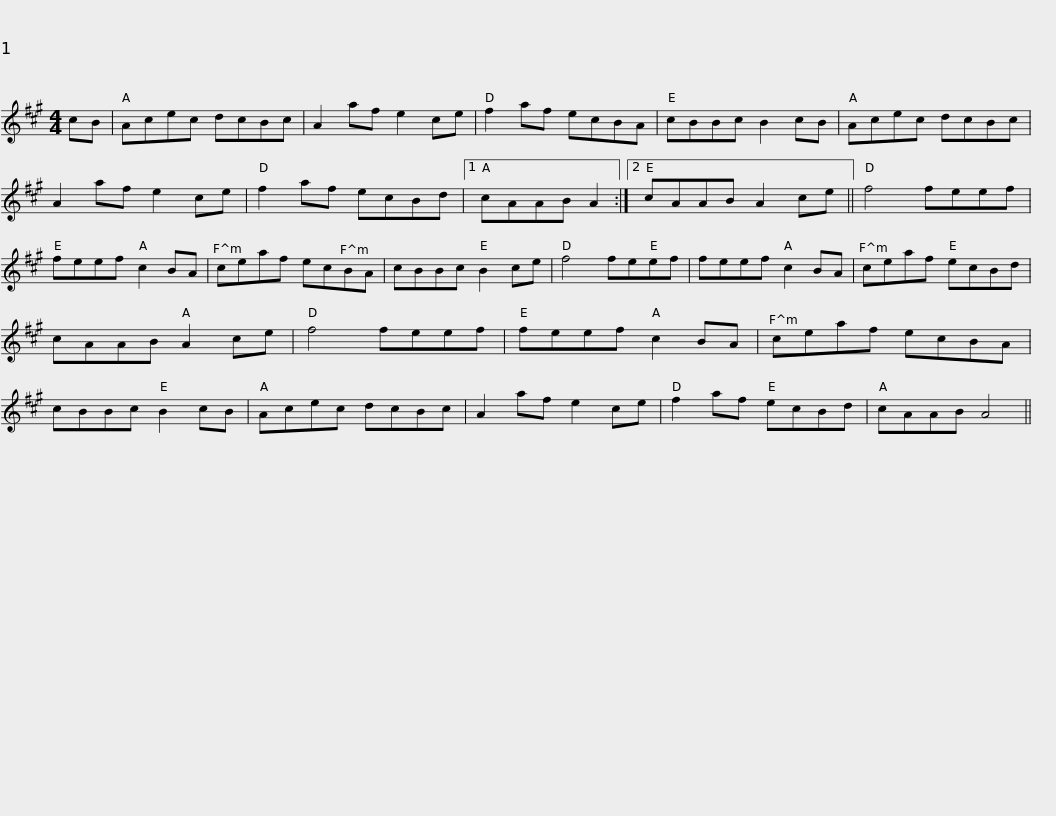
X:1
L:1/8
M:4/4
I:linebreak $
K:A
V:1 treble
V:1
 cB | Acec dcBc | A2 af e2 ce | f2 af ecBA | cBBc B2 cB | %5
 Acec dcBc |$ A2 af e2 ce | f2 af ecBd |1 cAAB A2 :|2 cAAB A2 ce || %10
 f4 feef | feef c2 BA |$ ceaf ecBA | cBBc B2 ce | f4 feef | %15
 feef c2 BA | ceaf ecBd | cAAB A2 ce |$ f4 feef | feef c2 BA | %20
 ceaf ecBA | cBBc B2 cB | Acec dcBc | A2 af e2 ce |$ f2 af ecBd | %25
 cAAB A4 || %26
